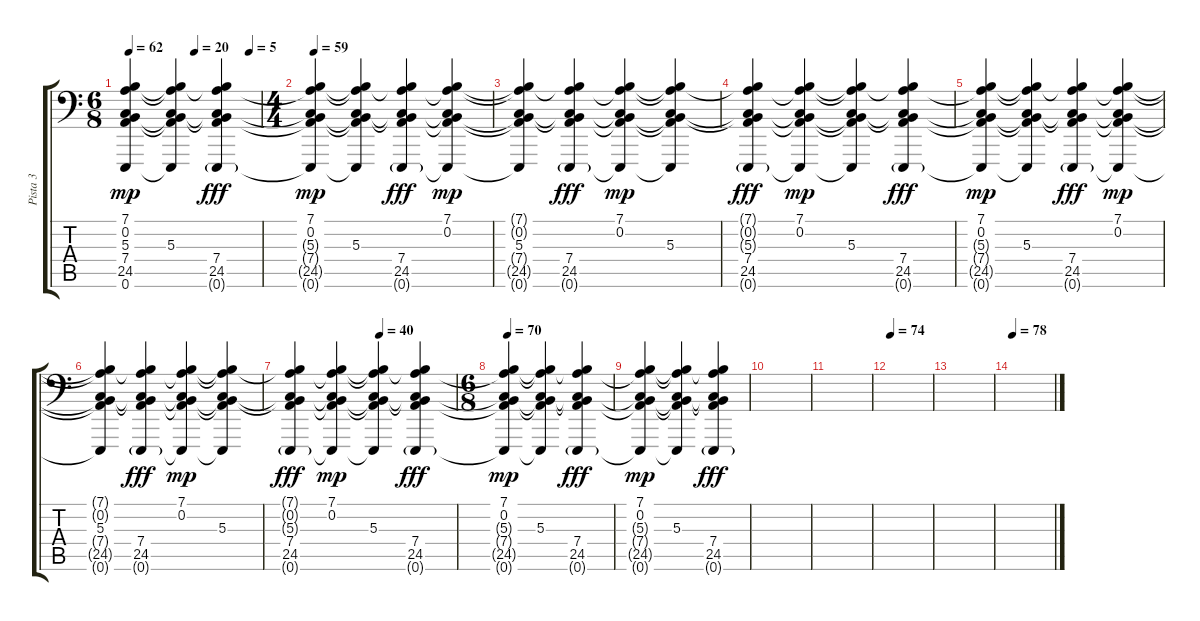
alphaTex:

\track ("Pista 3" "Pista 3") {instrument seashore}
\staff {score tabs}
\tuning (E3 B2 G2 D2 A1 E1) {hide}
\ts (6 8)
\tempo 62
\tempo (20 0.5)
\tempo (5 0.9166666666666666)
\clef f4
\ks c
(7.1 0.2 5.3{t} 7.4{t} 24.5{t} 0.6{t}).4{dy mp} (7.1{t} 0.2{t} 5.3 7.4{t} 24.5{t} 0.6{t}).4 (7.1{t} 0.2{t} 5.3{t} 7.4 24.5 0.6{g}).4{dy fff} |
\ts (4 4)
\tempo 59
(7.1 0.2 5.3{t} 7.4{t} 24.5{t} 0.6{t}).4{dy mp} (7.1{t} 0.2{t} 5.3 7.4{t} 24.5{t} 0.6{t}).4 (7.1{t} 0.2{t} 5.3{t} 7.4 24.5 0.6{g}).4{dy fff} (7.1 0.2 5.3{t} 7.4{t} 24.5{t} 0.6{t}).4{dy mp} |
(7.1{t} 0.2{t} 5.3 7.4{t} 24.5{t} 0.6{t}).4 (7.1{t} 0.2{t} 5.3{t} 7.4 24.5 0.6{g}).4{dy fff} (7.1 0.2 5.3{t} 7.4{t} 24.5{t} 0.6{t}).4{dy mp} (7.1{t} 0.2{t} 5.3 7.4{t} 24.5{t} 0.6{t}).4 |
(7.1{t} 0.2{t} 5.3{t} 7.4 24.5 0.6{g}).4{dy fff} (7.1 0.2 5.3{t} 7.4{t} 24.5{t} 0.6{t}).4{dy mp} (7.1{t} 0.2{t} 5.3 7.4{t} 24.5{t} 0.6{t}).4 (7.1{t} 0.2{t} 5.3{t} 7.4 24.5 0.6{g}).4{dy fff} |
(7.1 0.2 5.3{t} 7.4{t} 24.5{t} 0.6{t}).4{dy mp} (7.1{t} 0.2{t} 5.3 7.4{t} 24.5{t} 0.6{t}).4 (7.1{t} 0.2{t} 5.3{t} 7.4 24.5 0.6{g}).4{dy fff} (7.1 0.2 5.3{t} 7.4{t} 24.5{t} 0.6{t}).4{dy mp} |
(7.1{t} 0.2{t} 5.3 7.4{t} 24.5{t} 0.6{t}).4 (7.1{t} 0.2{t} 5.3{t} 7.4 24.5 0.6{g}).4{dy fff} (7.1 0.2 5.3{t} 7.4{t} 24.5{t} 0.6{t}).4{dy mp} (7.1{t} 0.2{t} 5.3 7.4{t} 24.5{t} 0.6{t}).4 |
\tempo (40 0.53125)
(7.1{t} 0.2{t} 5.3{t} 7.4 24.5 0.6{g}).4{dy fff} (7.1 0.2 5.3{t} 7.4{t} 24.5{t} 0.6{t}).4{dy mp} (7.1{t} 0.2{t} 5.3 7.4{t} 24.5{t} 0.6{t}).4 (7.1{t} 0.2{t} 5.3{t} 7.4 24.5 0.6{g}).4{dy fff} |
\ts (6 8)
\tempo 70
(7.1 0.2 5.3{t} 7.4{t} 24.5{t} 0.6{t}).4{dy mp} (7.1{t} 0.2{t} 5.3 7.4{t} 24.5{t} 0.6{t}).4 (7.1{t} 0.2{t} 5.3{t} 7.4 24.5 0.6{g}).4{dy fff} |
(7.1 0.2 5.3{t} 7.4{t} 24.5{t} 0.6{t}).4{dy mp} (7.1{t} 0.2{t} 5.3 7.4{t} 24.5{t} 0.6{t}).4 (7.1{t} 0.2{t} 5.3{t} 7.4 24.5 0.6{g}).4{dy fff} |
|
|
\tempo 74
|
|
\tempo 78
